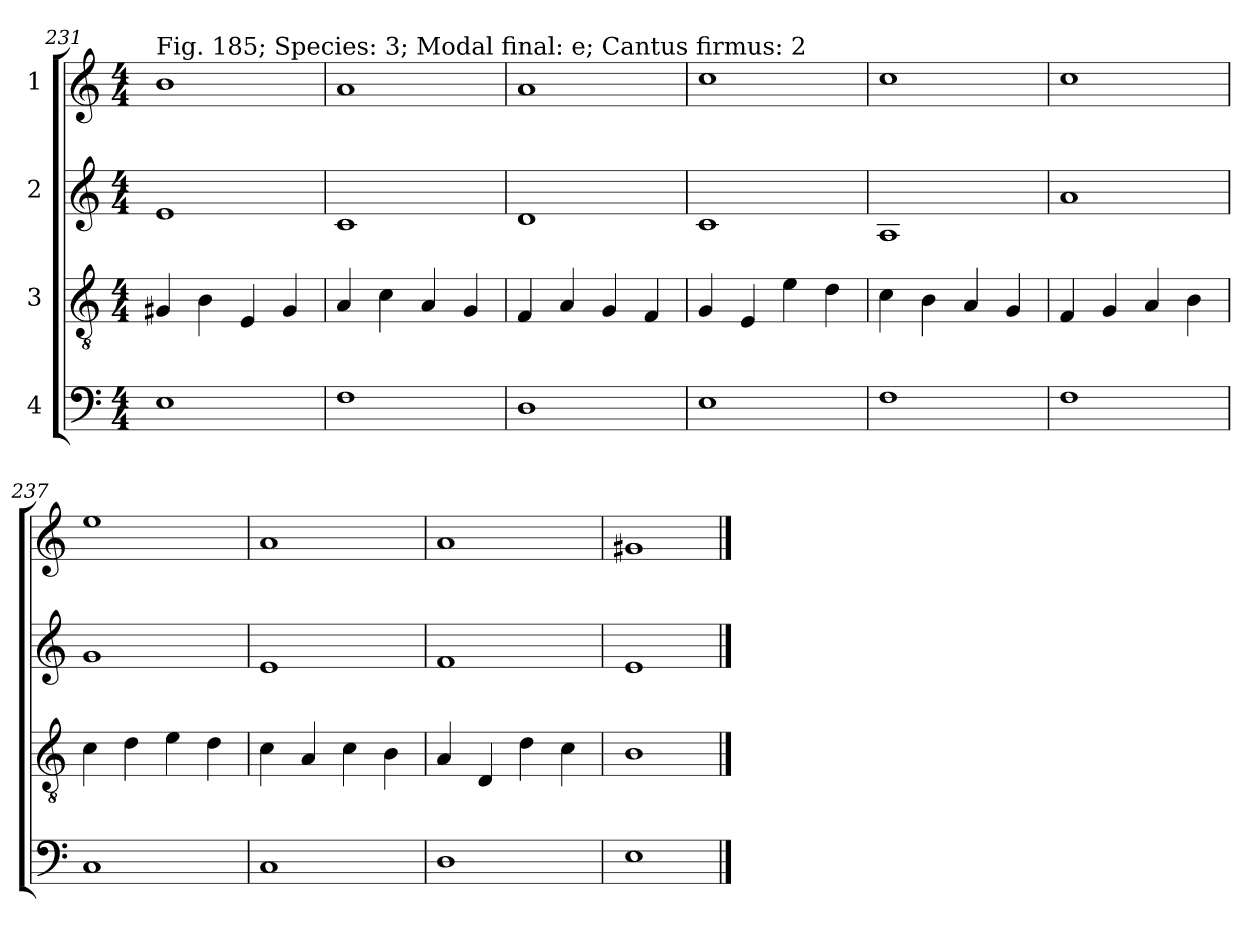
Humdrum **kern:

**kern	**kern	**kern	**kern
*part4	*part3	*part2	*part1
*staff4	*staff3	*staff2	*staff1
*I"4	*I"3	*I"2	*I"1
*clefF4	*clefGv2	*clefG2	*clefG2
*k[]	*k[]	*k[]	*k[]
*M4/4	*M4/4	*M4/4	*M4/4
=231	=231	=231	=231
!	!	!	!LO:TX:a:t=Fig. 185; Species&colon; 3; Modal final&colon; e; Cantus firmus&colon; 2
1E	4G#X/	1e	1b
.	4B\	.	.
.	4E/	.	.
.	4G#/	.	.
=232	=232	=232	=232
1F	4A/	1c	1a
.	4c\	.	.
.	4A/	.	.
.	4G/	.	.
=233	=233	=233	=233
1D	4F/	1d	1a
.	4A/	.	.
.	4G/	.	.
.	4F/	.	.
=234	=234	=234	=234
1E	4G/	1c	1cc
.	4E/	.	.
.	4e\	.	.
.	4d\	.	.
=235	=235	=235	=235
1F	4c\	1A	1cc
.	4B\	.	.
.	4A/	.	.
.	4G/	.	.
=236	=236	=236	=236
1F	4F/	1a	1cc
.	4G/	.	.
.	4A/	.	.
.	4B\	.	.
=237	=237	=237	=237
1C	4c\	1g	1ee
.	4d\	.	.
.	4e\	.	.
.	4d\	.	.
=238	=238	=238	=238
1C	4c\	1e	1a
.	4A/	.	.
.	4c\	.	.
.	4B\	.	.
=239	=239	=239	=239
1D	4A/	1f	1a
.	4D/	.	.
.	4d\	.	.
.	4c\	.	.
=240	=240	=240	=240
1E	1B	1e	1g#X
==	==	==	==
*-	*-	*-	*-
